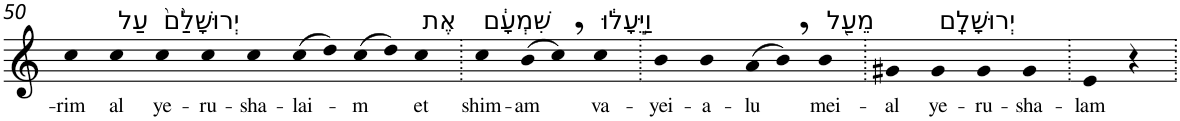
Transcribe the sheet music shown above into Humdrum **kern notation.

**kern	**text
*part1	*part1
*staff1	*staff1
*I"Piano	*
*I'Pno	*
!!LO:PB:g=z
*clefG2	*
*k[]	*
=50	=50
!	!LO:LY:b
4cc	-rim
!LO:TX:a:t=עַל	!
!	!LO:LY:b
4cc	al
!LO:TX:a:t=יְרוּשָׁלִַ֙ם֙	!
!	!LO:LY:b
4cc	ye-
!	!LO:LY:b
4cc	-ru-
!	!LO:LY:b
4cc	-sha-
!	!LO:LY:b
(>8cc	-lai-
8dd)	.
!	!LO:LY:b
(>8cc	-m
8dd)	.
!LO:TX:a:t=אֶת	!
!	!LO:LY:b
4cc	et
=51.	=51.
!LO:TX:a:t=שִׁמְעָ֔ם	!
!	!LO:LY:b
4cc	shim-
!	!LO:LY:b
(>8b	-am
8cc,)	.
!LO:TX:a:t=וַיֵּ֣עָל֔וּ	!
!	!LO:LY:b
4cc	va-
=52.	=52.
!	!LO:LY:b
4b	-yei-
!	!LO:LY:b
4b	-a-
!	!LO:LY:b
(>8a	-lu
8b,)	.
!LO:TX:a:t=מֵעַ֖ל	!
!	!LO:LY:b
4b	mei-
=53.	=53.
!	!LO:LY:b
4g#X	-al
!LO:TX:a:t=יְרוּשָׁלִָֽם	!
!	!LO:LY:b
4g#	ye-
!	!LO:LY:b
4g#	-ru-
!	!LO:LY:b
4g#	-sha-
=54.	=54.
!	!LO:LY:b
4e	-lam
4r	.
=.	=.
*-	*-
